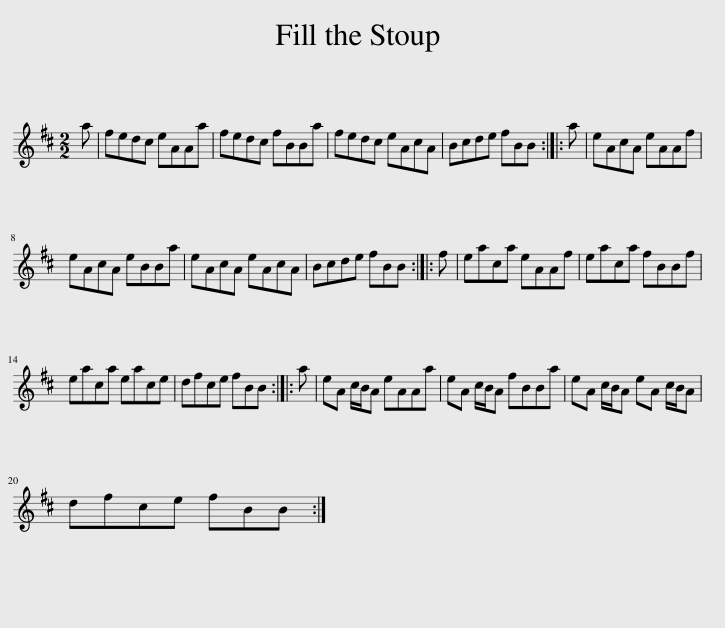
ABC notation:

X:1
L:1/8
M:2/2
I:linebreak $
K:D
V:1 treble
V:1
 a | fedc eAAa | fedc fBBa | fedc eAcA | Bcde fBB :: %5
 a | eAcA eAAf |$ eAcA eBBa | eAcA eAcA | Bcde fBB :: %10
 f | eaca eAAf | eaca fBBf |$ eaca eace | dfce fBB :: %15
 a | eA c/B/A eAAa | eA c/B/A fBBa | eA c/B/A eA c/B/A |$ dfce fBB :| %20
